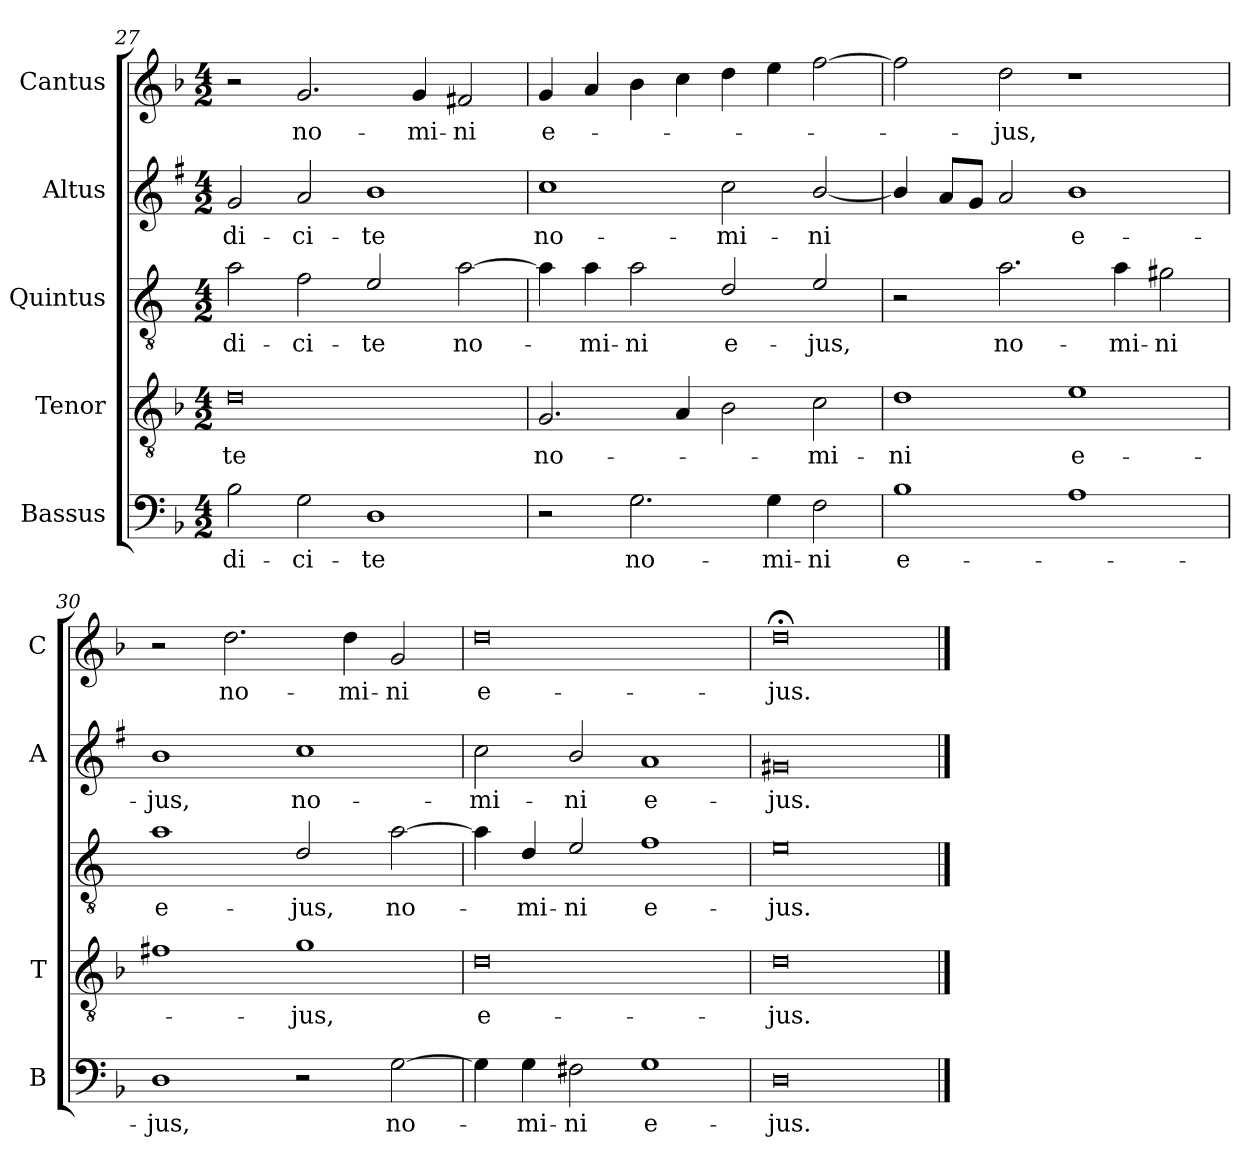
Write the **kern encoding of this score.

**kern	**text	**kern	**text	**kern	**text	**kern	**text	**kern	**text
*part5	*part5	*part4	*part4	*part3	*part3	*part2	*part2	*part1	*part1
*staff5	*staff5	*staff4	*staff4	*staff3	*staff3	*staff2	*staff2	*staff1	*staff1
*I"Bassus	*	*I"Tenor	*	*I"Quintus	*	*I"Altus	*	*I"Cantus	*
*I'B	*	*I'T	*	*	*	*I'A	*	*I'C	*
!!LO:LB:g=z
*clefF4	*	*clefGv2	*	*clefGv2	*	*clefG2	*	*clefG2	*
*	*	*	*	*ITrd4c7	*	*ITrd1c2	*	*	*
*k[b-]	*	*k[b-]	*	*k[b-]	*	*k[b-]	*	*k[b-]	*
*F:	*	*F:	*	*F:	*	*F:	*	*F:	*
*M4/2	*	*M4/2	*	*M4/2	*	*M4/2	*	*M4/2	*
=27	=27	=27	=27	=27	=27	=27	=27	=27	=27
!	!LO:LY:b	!	!LO:LY:b	!	!LO:LY:b	!	!LO:LY:b	!	!
2B-\	-di-	0d	-te	2d\	-di-	2f/	-di-	2r	.
!	!LO:LY:b	!	!	!	!LO:LY:b	!	!LO:LY:b	!	!LO:LY:b
2G\	-ci-	.	.	2B-\	-ci-	2g/	-ci-	2.g/	no-
!	!LO:LY:b	!	!	!	!LO:LY:b	!	!LO:LY:b	!	!
1D	-te	.	.	2A/	-te	1a	-te	.	.
!	!	!	!	!	!	!	!	!	!LO:LY:b
.	.	.	.	.	.	.	.	4g/	-mi-
!	!	!	!	!	!LO:LY:b	!	!	!	!LO:LY:b
.	.	.	.	[2d\	no-	.	.	2f#X/	-ni
=28	=28	=28	=28	=28	=28	=28	=28	=28	=28
!	!	!	!LO:LY:b	!	!	!	!LO:LY:b	!	!LO:LY:b
2r	.	2.G/	no-	4d\]	.	1b-	no-	4g/	e-
!	!	!	!	!	!LO:LY:b	!	!	!	!
.	.	.	.	4d\	-mi-	.	.	4a/	.
!	!LO:LY:b	!	!	!	!LO:LY:b	!	!	!	!
2.G\	no-	.	.	2d\	-ni	.	.	4b-\	.
.	.	4A/	.	.	.	.	.	4cc\	.
!	!	!	!	!	!LO:LY:b	!	!LO:LY:b	!	!
.	.	2B-\	.	2G/	e-	2b-\	-mi-	4dd\	.
!	!LO:LY:b	!	!	!	!	!	!	!	!
4G\	-mi-	.	.	.	.	.	.	4ee\	.
!	!LO:LY:b	!	!LO:LY:b	!	!LO:LY:b	!	!LO:LY:b	!	!
2F\	-ni	2c\	-mi-	2A/	-jus,	[2a/	-ni	[2ff\	.
=29	=29	=29	=29	=29	=29	=29	=29	=29	=29
!	!LO:LY:b	!	!LO:LY:b	!	!	!	!	!	!
1B-	e-	1d	-ni	2r	.	4a/]	.	2ff\]	.
.	.	.	.	.	.	8g/L	.	.	.
.	.	.	.	.	.	8f/J	.	.	.
!	!	!	!	!	!LO:LY:b	!	!	!	!LO:LY:b
.	.	.	.	2.d\	no-	2g/	.	2dd\	-jus,
!	!	!	!LO:LY:b	!	!	!	!LO:LY:b	!	!
1A	.	1e	e-	.	.	1a	e-	1r	.
!	!	!	!	!	!LO:LY:b	!	!	!	!
.	.	.	.	4d\	-mi-	.	.	.	.
!	!	!	!	!	!LO:LY:b	!	!	!	!
.	.	.	.	2c#X\	-ni	.	.	.	.
=30	=30	=30	=30	=30	=30	=30	=30	=30	=30
!	!LO:LY:b	!	!	!	!LO:LY:b	!	!LO:LY:b	!	!
1D	-jus,	1f#X	.	1d	e-	1a	-jus,	2r	.
!	!	!	!	!	!	!	!	!	!LO:LY:b
.	.	.	.	.	.	.	.	2.dd\	no-
!	!	!	!LO:LY:b	!	!LO:LY:b	!	!LO:LY:b	!	!
2r	.	1g	-jus,	2G/	-jus,	1b-	no-	.	.
!	!	!	!	!	!	!	!	!	!LO:LY:b
.	.	.	.	.	.	.	.	4dd\	-mi-
!	!LO:LY:b	!	!	!	!LO:LY:b	!	!	!	!LO:LY:b
[2G\	no-	.	.	[2d\	no-	.	.	2g/	-ni
=31	=31	=31	=31	=31	=31	=31	=31	=31	=31
!	!	!	!LO:LY:b	!	!	!	!LO:LY:b	!	!LO:LY:b
4G\]	.	0d	e-	4d\]	.	2b-\	-mi-	0dd	e-
!	!LO:LY:b	!	!	!	!LO:LY:b	!	!	!	!
4G\	-mi-	.	.	4G/	-mi-	.	.	.	.
!	!LO:LY:b	!	!	!	!LO:LY:b	!	!LO:LY:b	!	!
2F#X\	-ni	.	.	2A/	-ni	2a/	-ni	.	.
!	!LO:LY:b	!	!	!	!LO:LY:b	!	!LO:LY:b	!	!
1G	e-	.	.	1B-	e-	1g	e-	.	.
=32	=32	=32	=32	=32	=32	=32	=32	=32	=32
!	!LO:LY:b	!	!LO:LY:b	!	!LO:LY:b	!	!LO:LY:b	!	!LO:LY:b
0D	-jus.	0d	-jus.	0A	-jus.	0f#X	-jus.	0dd;<	-jus.
==	==	==	==	==	==	==	==	==	==
*-	*-	*-	*-	*-	*-	*-	*-	*-	*-
